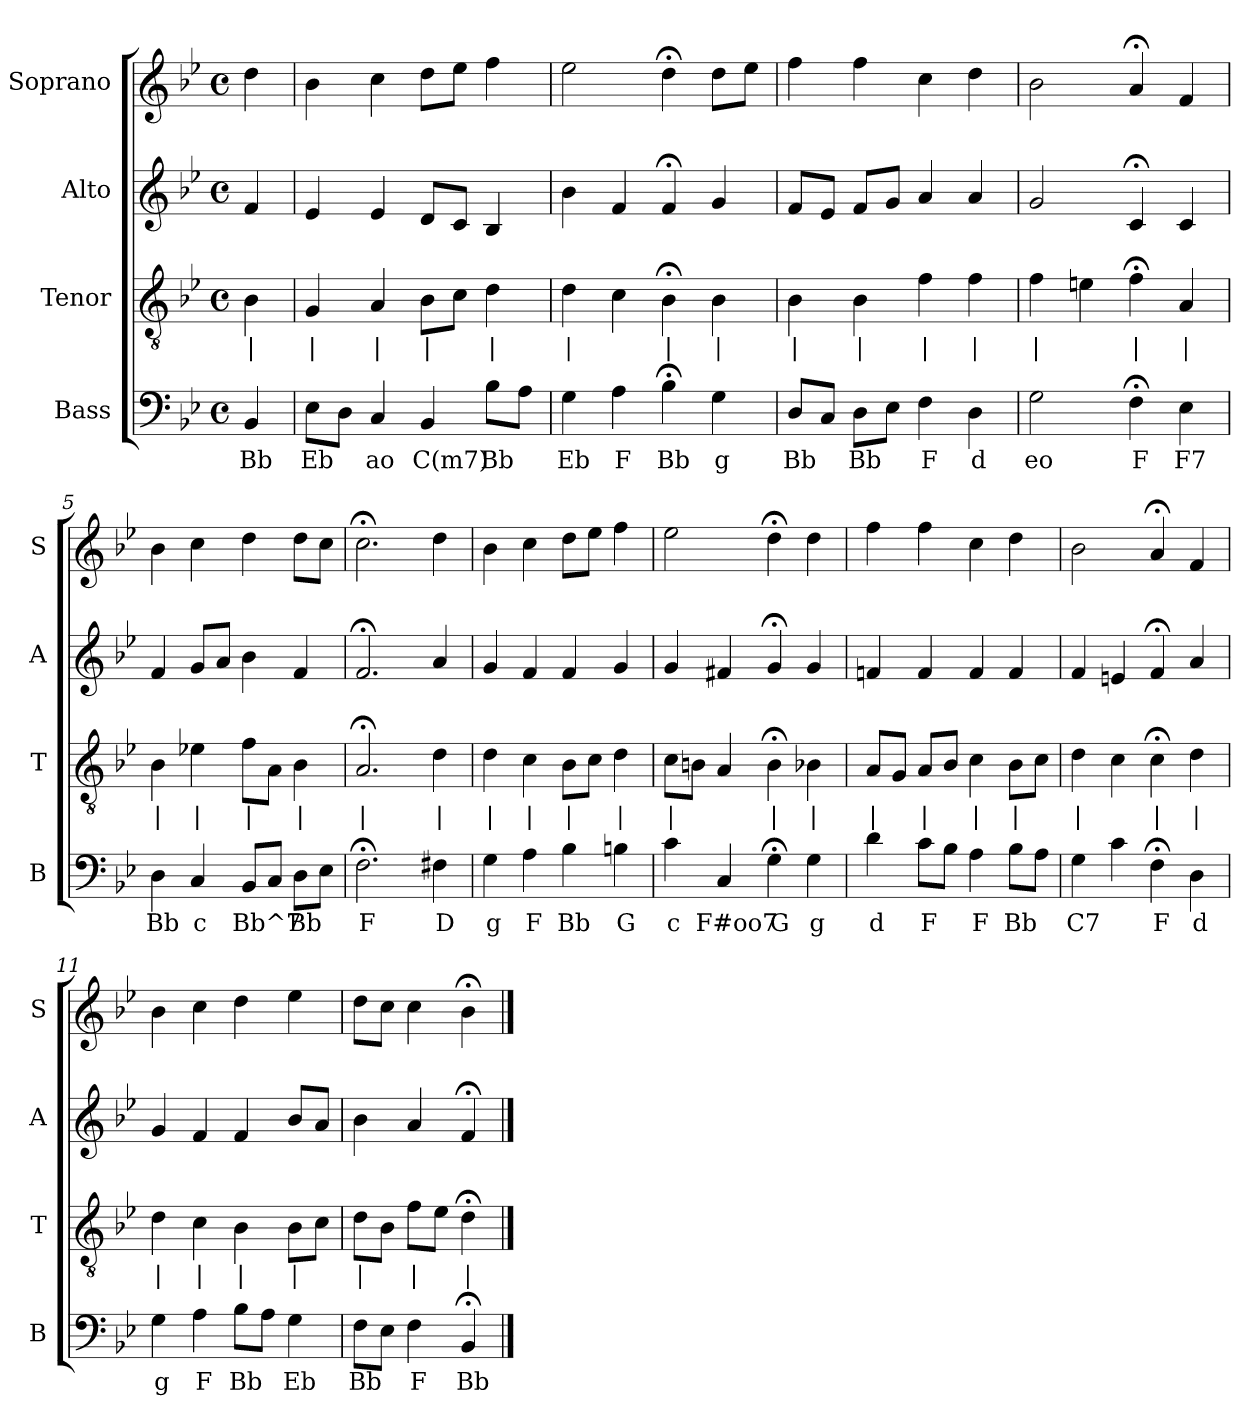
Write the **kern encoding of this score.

**kern	**text	**kern	**text	**kern	**kern
*part4	*part4	*part3	*part3	*part2	*part1
*staff4	*staff4	*staff3	*staff3	*staff2	*staff1
*I"Bass	*	*I"Tenor	*	*I"Alto	*I"Soprano
*I'B	*	*I'T	*	*I'A	*I'S
*clefF4	*	*clefGv2	*	*clefG2	*clefG2
*k[b-e-]	*	*k[b-e-]	*	*k[b-e-]	*k[b-e-]
*B-:	*	*B-:	*	*B-:	*B-:
*M4/4	*	*M4/4	*	*M4/4	*M4/4
*met(c)	*	*met(c)	*	*met(c)	*met(c)
*MM100	*	*MM100	*	*MM100	*MM100
=	=	=	=	=	=
4BB-	Bb	4B-	|	4f	4dd
=1	=1	=1	=1	=1	=1
8E-L	Eb	4G	|	4e-	4b-
8DJ	.	.	.	.	.
4C	ao	4A	|	4e-	4cc
4BB-	C(m7)	8B-L	|	8dL	8ddL
.	.	8cJ	.	8cJ	8ee-J
8B-L	Bb	4d	|	4B-	4ff
8AJ	.	.	.	.	.
=2	=2	=2	=2	=2	=2
4G	Eb	4d	|	4b-	2ee-
4A	F	4c	.	4f	.
4B-;<	Bb	4B-;<	|	4f;<	4dd;<
4G	g	4B-	|	4g	8ddL
.	.	.	.	.	8ee-J
=3	=3	=3	=3	=3	=3
8DL	Bb	4B-	|	8fL	4ff
8CJ	.	.	.	8e-J	.
8DL	Bb	4B-	|	8fL	4ff
8E-J	.	.	.	8gJ	.
4F	F	4f	|	4a	4cc
4D	d	4f	|	4a	4dd
=4	=4	=4	=4	=4	=4
2G	eo	4f	|	2g	2b-
.	.	4en	.	.	.
4F;<	F	4f;<	|	4c;<	4a;<
4E-	F7	4A	|	4c	4f
=5	=5	=5	=5	=5	=5
4D	Bb	4B-	|	4f	4b-
4C	c	4e-X	|	8gL	4cc
.	.	.	.	8aJ	.
8BB-L	Bb^7	8fL	|	4b-	4dd
8CJ	.	8AJ	.	.	.
8DL	Bb	4B-	|	4f	8ddL
8E-J	.	.	.	.	8ccJ
=6	=6	=6	=6	=6	=6
2.F;<	F	2.A;<	|	2.f;<	2.cc;<
4F#X	D	4d	|	4a	4dd
=7	=7	=7	=7	=7	=7
4G	g	4d	|	4g	4b-
4A	F	4c	|	4f	4cc
4B-	Bb	8B-L	|	4f	8ddL
.	.	8cJ	.	.	8ee-J
4Bn	G	4d	|	4g	4ff
=8	=8	=8	=8	=8	=8
4c	c	8cL	|	4g	2ee-
.	.	8BnJ	.	.	.
4C	F#oo7	4A	.	4f#X	.
4G;<	G	4B;<	|	4g;<	4dd;<
4G	g	4B-X	|	4g	4dd
=9	=9	=9	=9	=9	=9
4d	d	8AL	|	4fn	4ff
.	.	8GJ	.	.	.
8cL	F	8AL	|	4f	4ff
8B-J	.	8B-J	.	.	.
4A	F	4c	|	4f	4cc
8B-L	Bb	8B-L	|	4f	4dd
8AJ	.	8cJ	.	.	.
=10	=10	=10	=10	=10	=10
4G	C7	4d	|	4f	2b-
4c	.	4c	.	4en	.
4F;<	F	4c;<	|	4f;<	4a;<
4D	d	4d	|	4a	4f
=11	=11	=11	=11	=11	=11
4G	g	4d	|	4g	4b-
4A	F	4c	|	4f	4cc
8B-L	Bb	4B-	|	4f	4dd
8AJ	.	.	.	.	.
4G	Eb	8B-L	|	8b-L	4ee-
.	.	8cJ	.	8aJ	.
=12	=12	=12	=12	=12	=12
8FL	Bb	8dL	|	4b-	8ddL
8E-J	.	8B-J	.	.	8ccJ
4F	F	8fL	|	4a	4cc
.	.	8e-J	.	.	.
4BB-;<	Bb	4d;<	|	4f;<	4b-;<
==	==	==	==	==	==
*-	*-	*-	*-	*-	*-
